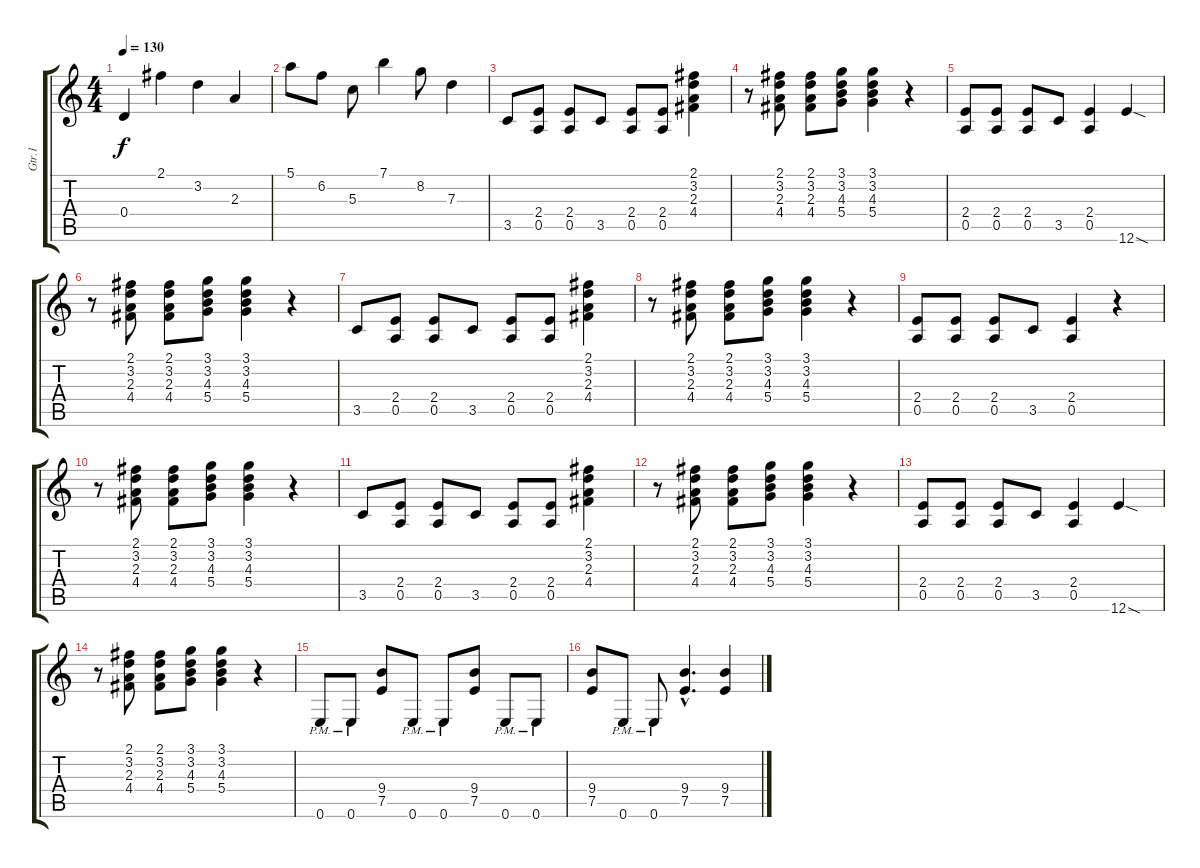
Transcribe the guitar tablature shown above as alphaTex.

\track ("Gtr.1" "Gtr.1") {instrument distortionguitar}
\staff {score tabs}
\tuning (E4 B3 G3 D3 A2 E2) {hide}
\ts (4 4)
\tempo 130
\clef g2
\ks c
0.4.4{dy f} 2.1.4 3.2.4 2.3.4 |
5.1.8 6.2.8 5.3.8 7.1.4 8.2.8 7.3.4 |
3.5.8 (2.4 0.5).8 (2.4 0.5).8 3.5.8 (2.4 0.5).8 (2.4 0.5).8 (2.1 3.2 2.3 4.4).4 |
r.8 (2.1 3.2 2.3 4.4).8 (2.1 3.2 2.3 4.4).8 (3.1 3.2 4.3 5.4).8 (3.1 3.2 4.3 5.4).4 r.4 |
(2.4 0.5).8 (2.4 0.5).8 (2.4 0.5).8 3.5.8 (2.4 0.5).4 12.6{sod}.4 |
r.8 (2.1 3.2 2.3 4.4).8 (2.1 3.2 2.3 4.4).8 (3.1 3.2 4.3 5.4).8 (3.1 3.2 4.3 5.4).4 r.4 |
3.5.8 (2.4 0.5).8 (2.4 0.5).8 3.5.8 (2.4 0.5).8 (2.4 0.5).8 (2.1 3.2 2.3 4.4).4 |
r.8 (2.1 3.2 2.3 4.4).8 (2.1 3.2 2.3 4.4).8 (3.1 3.2 4.3 5.4).8 (3.1 3.2 4.3 5.4).4 r.4 |
(2.4 0.5).8 (2.4 0.5).8 (2.4 0.5).8 3.5.8 (2.4 0.5).4 r.4 |
r.8 (2.1 3.2 2.3 4.4).8 (2.1 3.2 2.3 4.4).8 (3.1 3.2 4.3 5.4).8 (3.1 3.2 4.3 5.4).4 r.4 |
3.5.8 (2.4 0.5).8 (2.4 0.5).8 3.5.8 (2.4 0.5).8 (2.4 0.5).8 (2.1 3.2 2.3 4.4).4 |
r.8 (2.1 3.2 2.3 4.4).8 (2.1 3.2 2.3 4.4).8 (3.1 3.2 4.3 5.4).8 (3.1 3.2 4.3 5.4).4 r.4 |
(2.4 0.5).8 (2.4 0.5).8 (2.4 0.5).8 3.5.8 (2.4 0.5).4 12.6{sod}.4 |
r.8 (2.1 3.2 2.3 4.4).8 (2.1 3.2 2.3 4.4).8 (3.1 3.2 4.3 5.4).8 (3.1 3.2 4.3 5.4).4 r.4 |
0.6{pm}.8 0.6{pm}.8 (9.4 7.5).8 0.6{pm}.8 0.6{pm}.8 (9.4 7.5).8 0.6{pm}.8 0.6{pm}.8 |
(9.4 7.5).8 0.6{pm}.8 0.6{pm}.8 (9.4{hac} 7.5{hac}).4{d} (9.4 7.5).4
